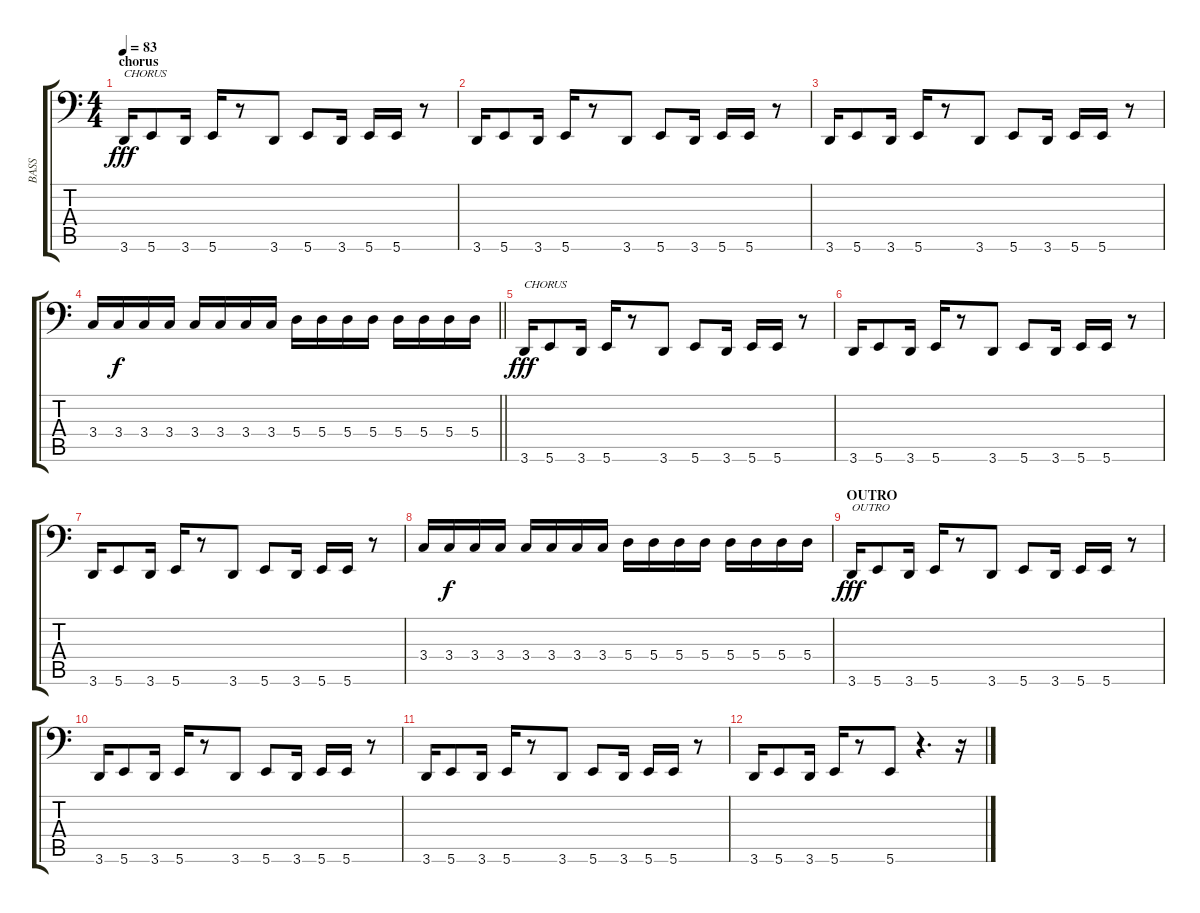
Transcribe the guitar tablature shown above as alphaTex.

\track ("BASS" "BASS") {instrument electricbasspick}
\staff {score tabs}
\tuning (C3 G2 D2 A1 E1 B0) {hide}
\ts (4 4)
\section ("" "chorus")
\tempo 83
\clef f4
\ks c
3.6.16{txt "CHORUS" dy fff} 5.6.8 3.6.16 5.6.16 r.8 3.6.8 5.6.8 3.6.16 5.6.16 5.6.16 r.8 |
3.6.16 5.6.8 3.6.16 5.6.16 r.8 3.6.8 5.6.8 3.6.16 5.6.16 5.6.16 r.8 |
3.6.16 5.6.8 3.6.16 5.6.16 r.8 3.6.8 5.6.8 3.6.16 5.6.16 5.6.16 r.8 |
\barLineRight lightlight
3.4.16 3.4.16{dy f} 3.4.16 3.4.16 3.4.16 3.4.16 3.4.16 3.4.16 5.4.16 5.4.16 5.4.16 5.4.16 5.4.16 5.4.16 5.4.16 5.4.16 |
3.6.16{txt "CHORUS" dy fff} 5.6.8 3.6.16 5.6.16 r.8 3.6.8 5.6.8 3.6.16 5.6.16 5.6.16 r.8 |
3.6.16 5.6.8 3.6.16 5.6.16 r.8 3.6.8 5.6.8 3.6.16 5.6.16 5.6.16 r.8 |
3.6.16 5.6.8 3.6.16 5.6.16 r.8 3.6.8 5.6.8 3.6.16 5.6.16 5.6.16 r.8 |
3.4.16 3.4.16{dy f} 3.4.16 3.4.16 3.4.16 3.4.16 3.4.16 3.4.16 5.4.16 5.4.16 5.4.16 5.4.16 5.4.16 5.4.16 5.4.16 5.4.16 |
\section ("" "OUTRO")
3.6.16{txt "OUTRO" dy fff} 5.6.8 3.6.16 5.6.16 r.8 3.6.8 5.6.8 3.6.16 5.6.16 5.6.16 r.8 |
3.6.16 5.6.8 3.6.16 5.6.16 r.8 3.6.8 5.6.8 3.6.16 5.6.16 5.6.16 r.8 |
3.6.16 5.6.8 3.6.16 5.6.16 r.8 3.6.8 5.6.8 3.6.16 5.6.16 5.6.16 r.8 |
3.6.16 5.6.8 3.6.16 5.6.16 r.8 5.6.8 r.4{d} r.16
